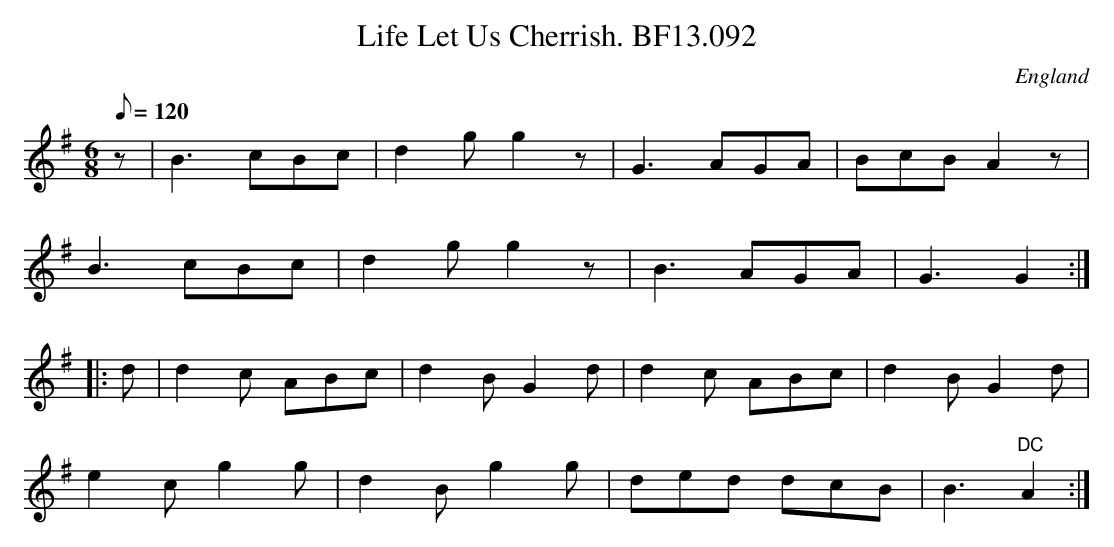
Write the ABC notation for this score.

X:1
T:Life Let Us Cherrish. BF13.092
M:6/8
L:1/8
Q:120
O:England
K:G major
z|B3cBc|d2gg2z|G3AGA|BcBA2z|!
B3cBc|d2gg2z|B3AGA|G3G2:|!
|:d|d2c ABc|d2BG2d|d2c ABc|d2BG2d|!
e2cg2g|d2Bg2g|ded dcB|B3"DC"A2:|]
